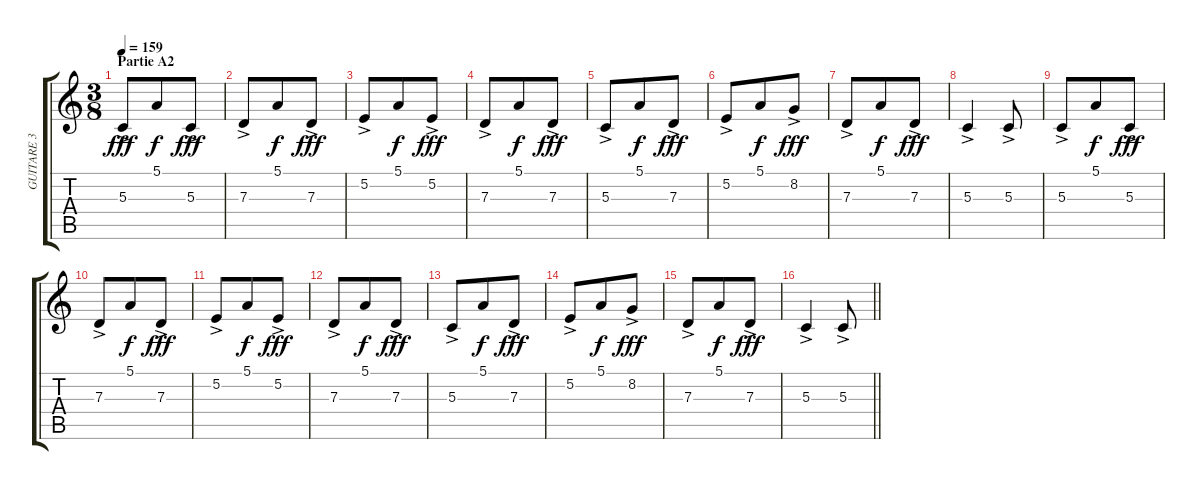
\track ("GUITARE 3" "GUITARE 3") {instrument acousticgrandpiano}
\staff {score tabs}
\tuning (E4 B3 G3 D3 A2 E2) {hide}
\ts (3 8)
\section ("" "Partie A2")
\tempo 159
\clef g2
\ks c
5.3{ac}.8{dy fff} 5.1.8{dy f} 5.3{ac}.8{dy fff} |
7.3{ac}.8 5.1.8{dy f} 7.3{ac}.8{dy fff} |
5.2{ac}.8 5.1.8{dy f} 5.2{ac}.8{dy fff} |
7.3{ac}.8 5.1.8{dy f} 7.3{ac}.8{dy fff} |
5.3{ac}.8 5.1.8{dy f} 7.3{ac}.8{dy fff} |
5.2{ac}.8 5.1.8{dy f} 8.2{ac}.8{dy fff} |
7.3{ac}.8 5.1.8{dy f} 7.3{ac}.8{dy fff} |
5.3{ac}.4 5.3{ac}.8 |
5.3{ac}.8 5.1.8{dy f} 5.3{ac}.8{dy fff} |
7.3{ac}.8 5.1.8{dy f} 7.3{ac}.8{dy fff} |
5.2{ac}.8 5.1.8{dy f} 5.2{ac}.8{dy fff} |
7.3{ac}.8 5.1.8{dy f} 7.3{ac}.8{dy fff} |
5.3{ac}.8 5.1.8{dy f} 7.3{ac}.8{dy fff} |
5.2{ac}.8 5.1.8{dy f} 8.2{ac}.8{dy fff} |
7.3{ac}.8 5.1.8{dy f} 7.3{ac}.8{dy fff} |
\barLineRight lightlight
5.3{ac}.4 5.3{ac}.8
